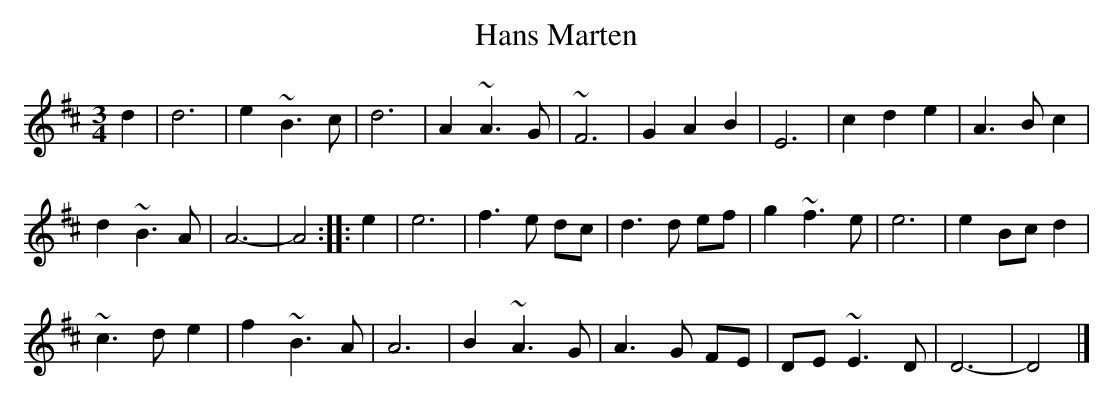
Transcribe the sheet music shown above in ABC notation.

X:1
T:Hans Marten
M:3/4
K:Dmaj
d2|d6|e2~B3c|d6|A2~A3G|~F6|G2A2B2|E6|c2d2e2|A3Bc2|
d2~B3A|A6-|A4:||:e2|e6|f3e dc|d3d ef|g2~f3e|e6|e2Bcd2|
~c3de2|f2~B3A|A6|B2~A3G|A3G FE|DE~E3D|D6-|D4|]
